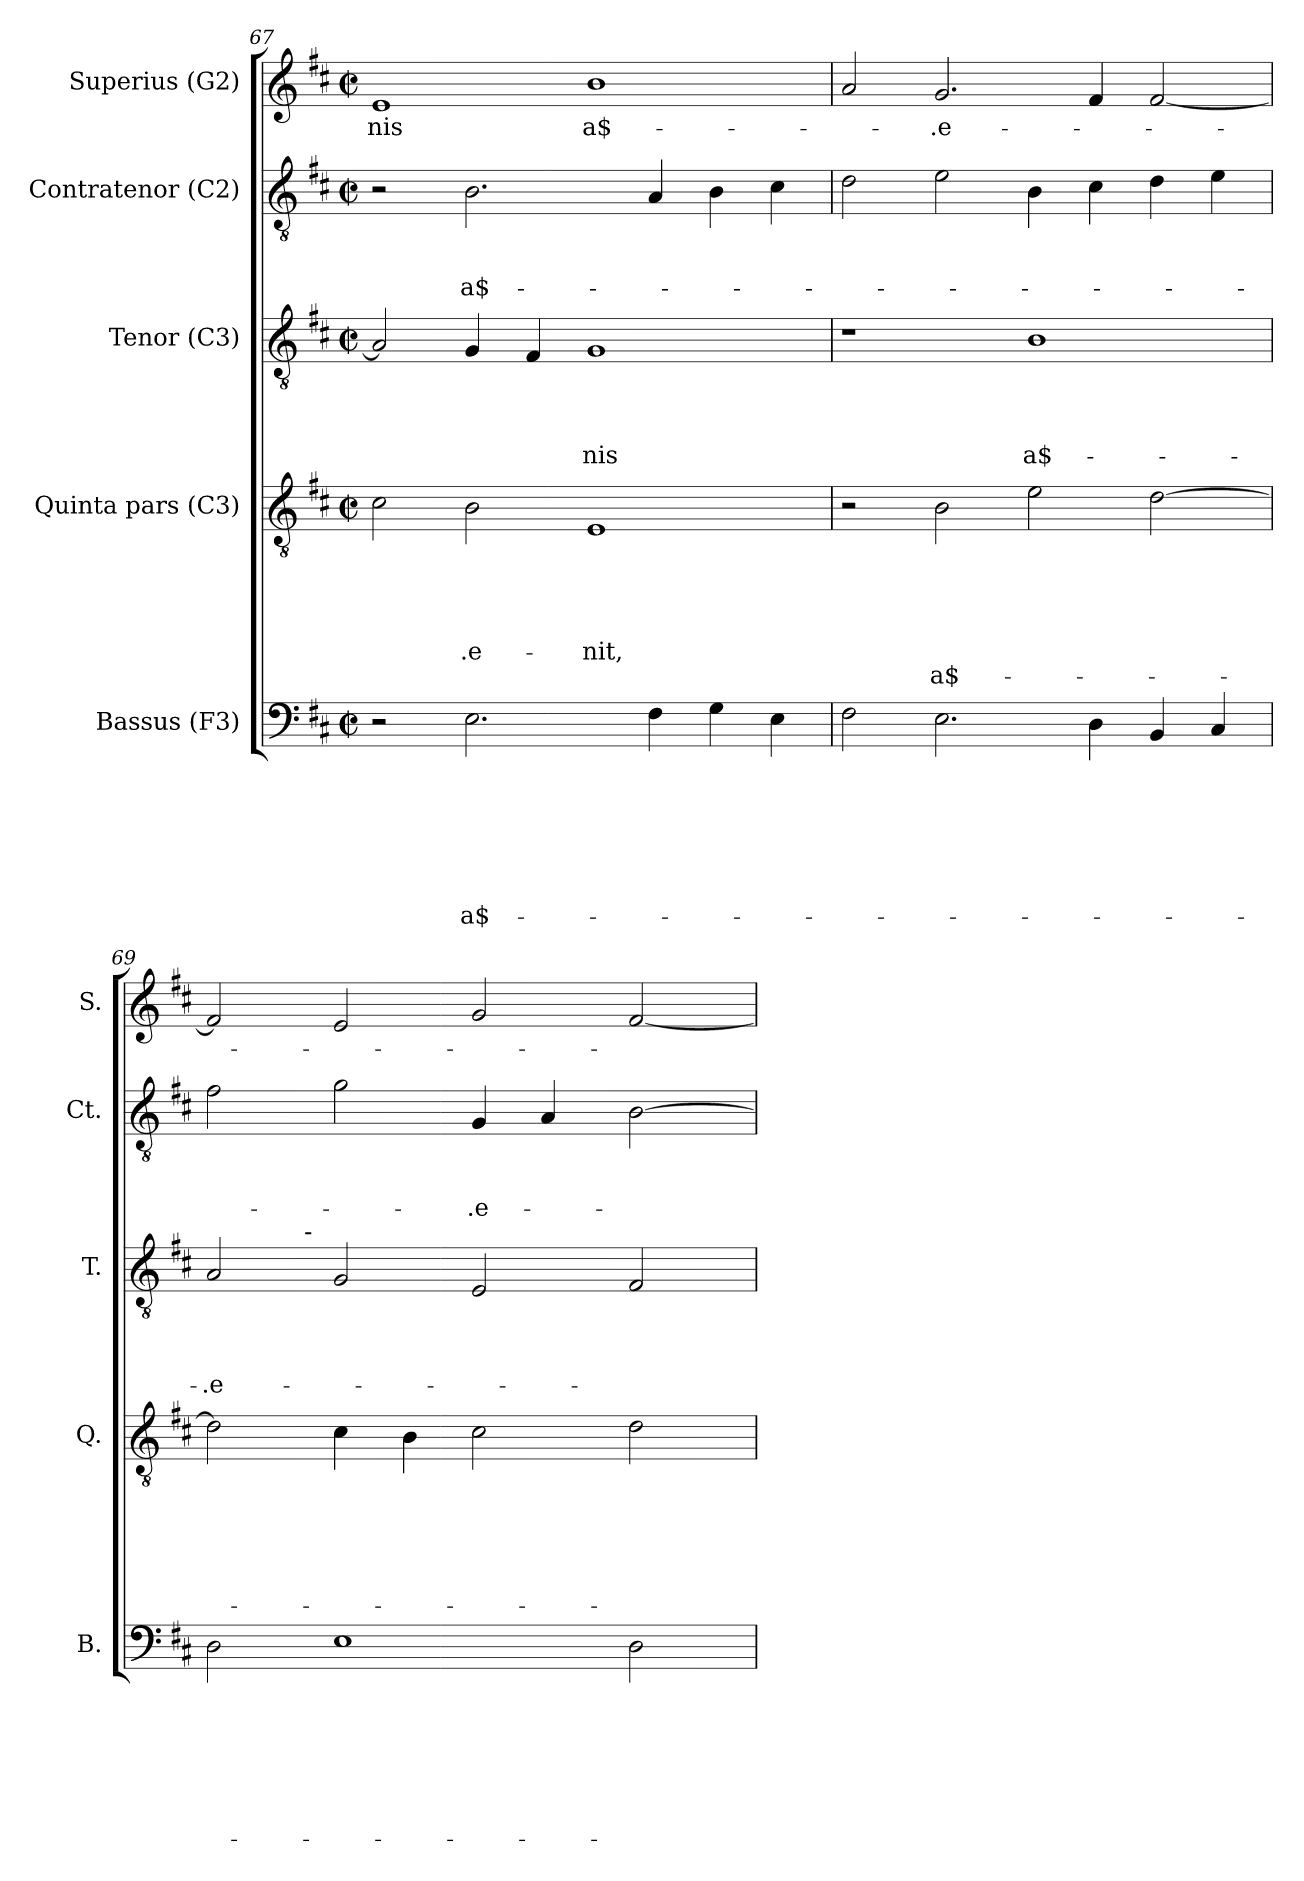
**kern	**text	**text	**text	**text	**text	**text	**text	**kern	**text	**text	**text	**text	**text	**text	**kern	**text	**text	**text	**text	**kern	**text	**text	**text	**kern	**text
*part5	*part5	*part5	*part5	*part5	*part5	*part5	*part5	*part4	*part4	*part4	*part4	*part4	*part4	*part4	*part3	*part3	*part3	*part3	*part3	*part2	*part2	*part2	*part2	*part1	*part1
*staff5	*staff5	*staff5	*staff5	*staff5	*staff5	*staff5	*staff5	*staff4	*staff4	*staff4	*staff4	*staff4	*staff4	*staff4	*staff3	*staff3	*staff3	*staff3	*staff3	*staff2	*staff2	*staff2	*staff2	*staff1	*staff1
*I"Bassus (F3)	*	*	*	*	*	*	*	*I"Quinta pars (C3)	*	*	*	*	*	*	*I"Tenor (C3)	*	*	*	*	*I"Contratenor (C2)	*	*	*	*I"Superius (G2)	*
*I'B.	*	*	*	*	*	*	*	*I'Q.	*	*	*	*	*	*	*I'T.	*	*	*	*	*I'Ct.	*	*	*	*I'S.	*
!!LO:LB:g=z
*clefF4	*	*	*	*	*	*	*	*clefGv2	*	*	*	*	*	*	*clefGv2	*	*	*	*	*clefGv2	*	*	*	*clefG2	*
*k[f#c#]	*	*	*	*	*	*	*	*k[f#c#]	*	*	*	*	*	*	*k[f#c#]	*	*	*	*	*k[f#c#]	*	*	*	*k[f#c#]	*
*D:	*	*	*	*	*	*	*	*D:	*	*	*	*	*	*	*D:	*	*	*	*	*D:	*	*	*	*D:	*
*M2/2	*	*	*	*	*	*	*	*M2/2	*	*	*	*	*	*	*M2/2	*	*	*	*	*M2/2	*	*	*	*M2/2	*
*met(c|)	*	*	*	*	*	*	*	*met(c|)	*	*	*	*	*	*	*met(c|)	*	*	*	*	*met(c|)	*	*	*	*met(c|)	*
=67	=67	=67	=67	=67	=67	=67	=67	=67	=67	=67	=67	=67	=67	=67	=67	=67	=67	=67	=67	=67	=67	=67	=67	=67	=67
!	!	!	!	!	!	!	!	!	!	!	!	!	!	!	!	!	!	!	!	!	!	!	!	!	!LO:LY:b
2r	.	.	.	.	.	.	.	2c#\	.	.	.	.	.	.	2A/]	.	.	.	.	2r	.	.	.	1e	-nis
!	!	!	!	!	!	!	!LO:LY:b	!	!	!	!	!	!LO:LY:b	!	!	!	!	!	!	!	!	!	!LO:LY:b	!	!
2.E\	.	.	.	.	.	.	a$-	2B\	.	.	.	.	-.e-	.	4G/	.	.	.	.	2.B\	.	.	a$-	.	.
.	.	.	.	.	.	.	.	.	.	.	.	.	.	.	4F#/	.	.	.	.	.	.	.	.	.	.
!	!	!	!	!	!	!	!	!	!	!	!	!	!LO:LY:b	!	!	!	!	!	!LO:LY:b	!	!	!	!	!	!LO:LY:b
.	.	.	.	.	.	.	.	1E	.	.	.	.	-nit,	.	1G	.	.	.	-nis	.	.	.	.	1b	a$-
4F#\	.	.	.	.	.	.	.	.	.	.	.	.	.	.	.	.	.	.	.	4A/	.	.	.	.	.
4G\	.	.	.	.	.	.	.	.	.	.	.	.	.	.	.	.	.	.	.	4B\	.	.	.	.	.
4E\	.	.	.	.	.	.	.	.	.	.	.	.	.	.	.	.	.	.	.	4c#\	.	.	.	.	.
=68	=68	=68	=68	=68	=68	=68	=68	=68	=68	=68	=68	=68	=68	=68	=68	=68	=68	=68	=68	=68	=68	=68	=68	=68	=68
2F#\	.	.	.	.	.	.	.	2r	.	.	.	.	.	.	1r	.	.	.	.	2d\	.	.	.	2a/	.
!	!	!	!	!	!	!	!	!	!	!	!	!	!	!LO:LY:b	!	!	!	!	!	!	!	!	!	!	!LO:LY:b
2.E\	.	.	.	.	.	.	.	2B\	.	.	.	.	.	a$-	.	.	.	.	.	2e\	.	.	.	2.g/	-.e-
!	!	!	!	!	!	!	!	!	!	!	!	!	!	!	!	!	!	!	!LO:LY:b	!	!	!	!	!	!
.	.	.	.	.	.	.	.	2e\	.	.	.	.	.	.	1B	.	.	.	a$-	4B\	.	.	.	.	.
4D\	.	.	.	.	.	.	.	.	.	.	.	.	.	.	.	.	.	.	.	4c#\	.	.	.	4f#/	.
4BB/	.	.	.	.	.	.	.	[>2d\	.	.	.	.	.	.	.	.	.	.	.	4d\	.	.	.	[>2f#/	.
4C#/	.	.	.	.	.	.	.	.	.	.	.	.	.	.	.	.	.	.	.	4e\	.	.	.	.	.
!!LO:PB:g=z
=69	=69	=69	=69	=69	=69	=69	=69	=69	=69	=69	=69	=69	=69	=69	=69	=69	=69	=69	=69	=69	=69	=69	=69	=69	=69
!	!	!	!	!	!	!	!	!	!	!	!	!	!	!	!	!	!	!	!LO:LY:b	!	!	!	!	!	!
*	*	*	*	*	*	*	*	*	*	*	*	*	*	*	*^	*	*	*	*	*	*	*	*	*	*
2D\	.	.	.	.	.	.	.	2d\]	.	.	.	.	.	.	2A/	4..ryy	.	.	.	-.e-	2f#\	.	.	.	2f#/]	.
!	!	!	!	!	!	!	!	!	!	!	!	!	!	!	!	!LO:TX:a:t=-	!	!	!	!	!	!	!	!	!	!
.	.	.	.	.	.	.	.	.	.	.	.	.	.	.	.	1ryy	.	.	.	.	.	.	.	.	.	.
1E	.	.	.	.	.	.	.	4c#\	.	.	.	.	.	.	2G/	.	.	.	.	.	2g\	.	.	.	2e/	.
.	.	.	.	.	.	.	.	4B\	.	.	.	.	.	.	.	.	.	.	.	.	.	.	.	.	.	.
!	!	!	!	!	!	!	!	!	!	!	!	!	!	!	!	!	!	!	!	!	!	!	!	!LO:LY:b	!	!
.	.	.	.	.	.	.	.	2c#\	.	.	.	.	.	.	2E/	.	.	.	.	.	4G/	.	.	-.e-	2g/	.
.	.	.	.	.	.	.	.	.	.	.	.	.	.	.	.	.	.	.	.	.	4A/	.	.	.	.	.
.	.	.	.	.	.	.	.	.	.	.	.	.	.	.	.	2ryy	.	.	.	.	.	.	.	.	.	.
2D\	.	.	.	.	.	.	.	2d\	.	.	.	.	.	.	2F#/	.	.	.	.	.	[>2B\	.	.	.	[<2f#/	.
.	.	.	.	.	.	.	.	.	.	.	.	.	.	.	.	16ryy	.	.	.	.	.	.	.	.	.	.
*	*	*	*	*	*	*	*	*	*	*	*	*	*	*	*v	*v	*	*	*	*	*	*	*	*	*	*
=	=	=	=	=	=	=	=	=	=	=	=	=	=	=	=	=	=	=	=	=	=	=	=	=	=
*-	*-	*-	*-	*-	*-	*-	*-	*-	*-	*-	*-	*-	*-	*-	*-	*-	*-	*-	*-	*-	*-	*-	*-	*-	*-
